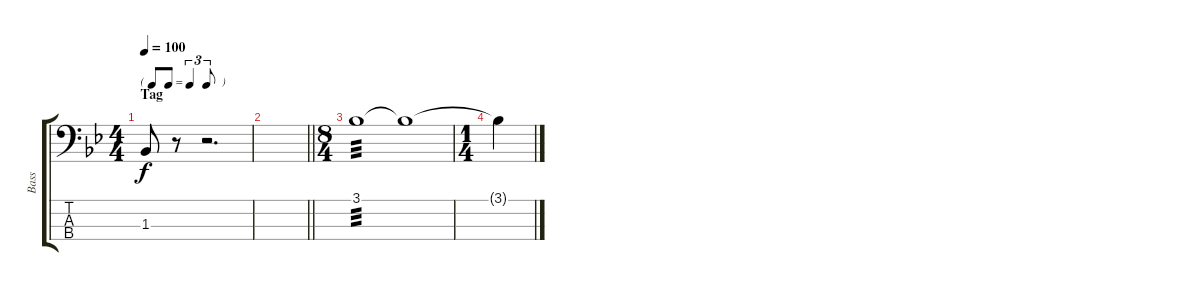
\track ("Bass" "Bass") {instrument electricbassfinger}
\staff {score tabs}
\tuning (G2 D2 A1 E1) {hide}
\ts (4 4)
\tf triplet8th
\section ("" "Tag")
\tempo 100
\clef f4
\ks bb
1.3.8{dy f} r.8 r.2{d} |
\barLineRight lightlight
|
\ts (8 4)
3.1.1{tp 3} 3.1{t}.1 |
\ts (1 4)
3.1{t}.4
